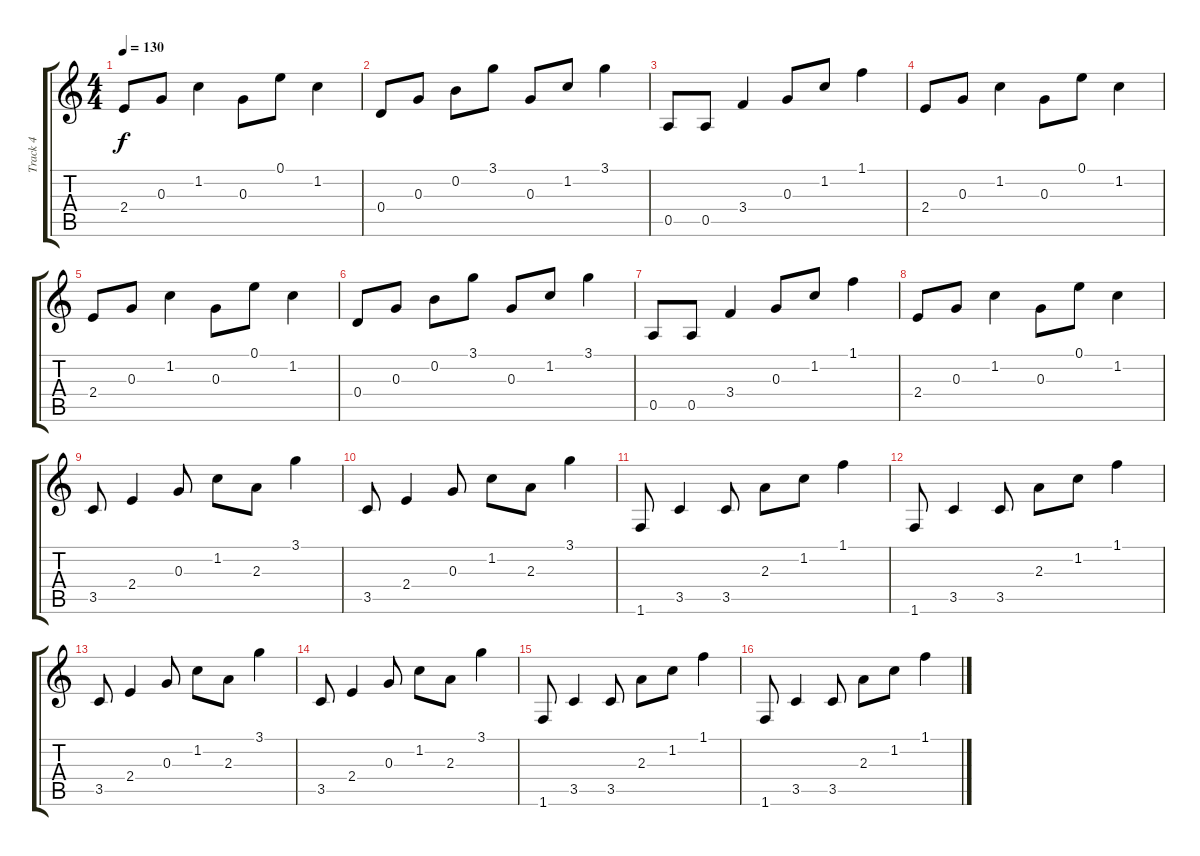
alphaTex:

\track ("Track 4" "Track 4") {instrument electricguitarclean}
\staff {score tabs}
\tuning (E4 B3 G3 D3 A2 E2) {hide}
\ts (4 4)
\tempo 130
\clef g2
\ks c
2.4.8{dy f} 0.3.8 1.2.4 0.3.8 0.1.8 1.2.4 |
0.4.8 0.3.8 0.2.8 3.1.8 0.3.8 1.2.8 3.1.4 |
0.5.8 0.5.8 3.4.4 0.3.8 1.2.8 1.1.4 |
2.4.8 0.3.8 1.2.4 0.3.8 0.1.8 1.2.4 |
2.4.8 0.3.8 1.2.4 0.3.8 0.1.8 1.2.4 |
0.4.8 0.3.8 0.2.8 3.1.8 0.3.8 1.2.8 3.1.4 |
0.5.8 0.5.8 3.4.4 0.3.8 1.2.8 1.1.4 |
2.4.8 0.3.8 1.2.4 0.3.8 0.1.8 1.2.4 |
3.5.8 2.4.4 0.3.8 1.2.8 2.3.8 3.1.4 |
3.5.8 2.4.4 0.3.8 1.2.8 2.3.8 3.1.4 |
1.6.8 3.5.4 3.5.8 2.3.8 1.2.8 1.1.4 |
1.6.8 3.5.4 3.5.8 2.3.8 1.2.8 1.1.4 |
3.5.8 2.4.4 0.3.8 1.2.8 2.3.8 3.1.4 |
3.5.8 2.4.4 0.3.8 1.2.8 2.3.8 3.1.4 |
1.6.8 3.5.4 3.5.8 2.3.8 1.2.8 1.1.4 |
1.6.8 3.5.4 3.5.8 2.3.8 1.2.8 1.1.4
